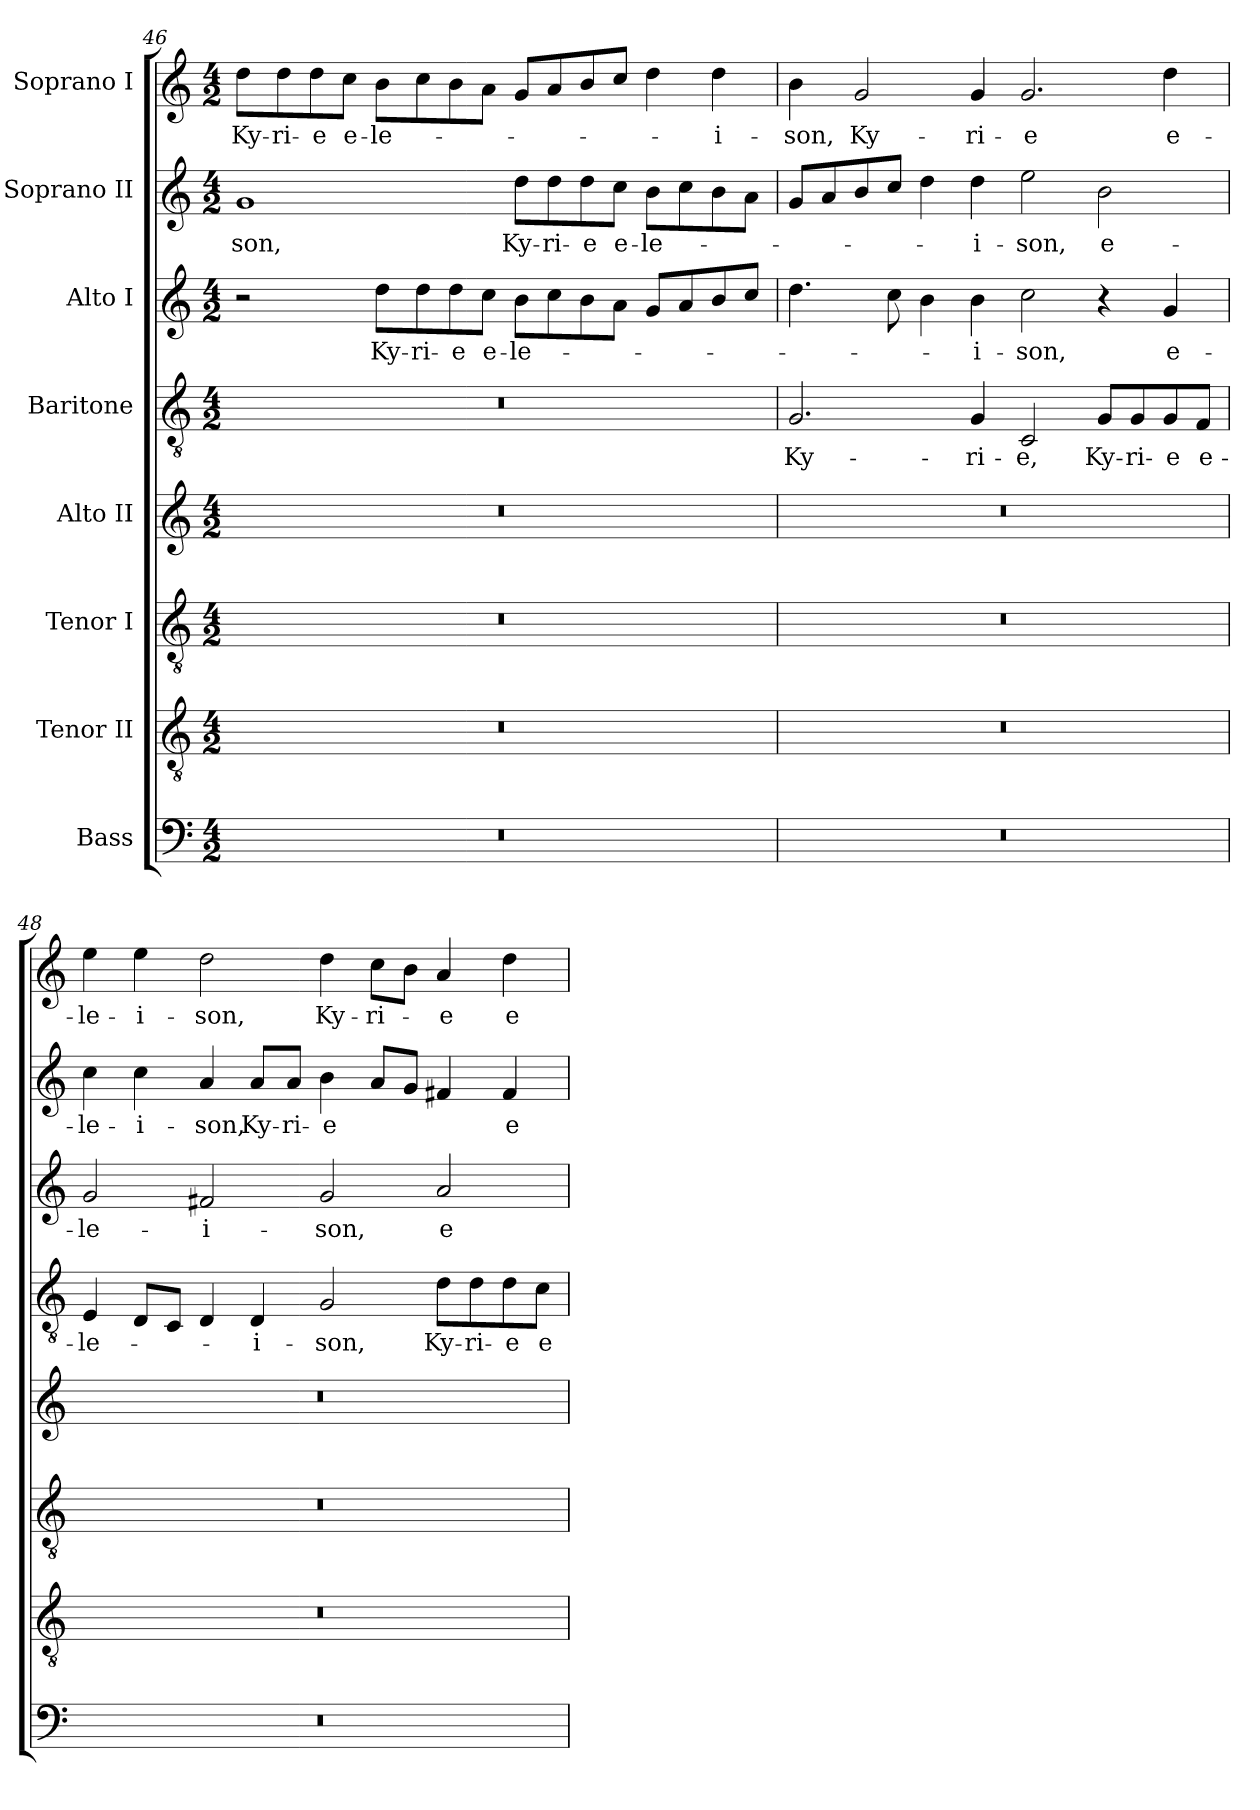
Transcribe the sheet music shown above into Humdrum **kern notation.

**kern	**kern	**kern	**kern	**kern	**text	**kern	**text	**kern	**text	**kern	**text
*part8	*part7	*part6	*part5	*part4	*part4	*part3	*part3	*part2	*part2	*part1	*part1
*staff8	*staff7	*staff6	*staff5	*staff4	*staff4	*staff3	*staff3	*staff2	*staff2	*staff1	*staff1
*I"Bass	*I"Tenor II	*I"Tenor I	*I"Alto II	*I"Baritone	*	*I"Alto I	*	*I"Soprano II	*	*I"Soprano I	*
*clefF4	*clefGv2	*clefGv2	*clefG2	*clefGv2	*	*clefG2	*	*clefG2	*	*clefG2	*
*ITrd7c12	*ITrd7c12	*ITrd7c12	*	*ITrd7c12	*	*	*	*	*	*	*
*k[]	*k[]	*k[]	*k[]	*k[]	*	*k[]	*	*k[]	*	*k[]	*
*C:	*C:	*C:	*C:	*C:	*	*C:	*	*C:	*	*C:	*
*M4/2	*M4/2	*M4/2	*M4/2	*M4/2	*	*M4/2	*	*M4/2	*	*M4/2	*
=46	=46	=46	=46	=46	=46	=46	=46	=46	=46	=46	=46
!LO:N:vis=1	!LO:N:vis=1	!LO:N:vis=1	!LO:N:vis=1	!LO:N:vis=1	!	!	!	!	!	!	!
!	!	!	!	!	!	!	!	!	!LO:LY:b:color=#000000	!	!
!	!	!	!	!	!	!	!	!	!	!	!LO:LY:b:color=#000000
0r	0r	0r	0r	0r	.	2r	.	1gi	-son,	8ddi\L	Ky-
!	!	!	!	!	!	!	!	!	!	!	!LO:LY:b:color=#000000
.	.	.	.	.	.	.	.	.	.	8ddi\	-ri-
!	!	!	!	!	!	!	!	!	!	!	!LO:LY:b:color=#000000
.	.	.	.	.	.	.	.	.	.	8ddi\	-e
!	!	!	!	!	!	!	!	!	!	!	!LO:LY:b:color=#000000
.	.	.	.	.	.	.	.	.	.	8cci\J	e-
!	!	!	!	!	!	!	!LO:LY:b:color=#000000	!	!	!	!
!	!	!	!	!	!	!	!	!	!	!	!LO:LY:b:color=#000000
.	.	.	.	.	.	8ddi\L	Ky-	.	.	8bi\L	-le-
!	!	!	!	!	!	!	!LO:LY:b:color=#000000	!	!	!	!
.	.	.	.	.	.	8ddi\	-ri-	.	.	8cci\	.
!	!	!	!	!	!	!	!LO:LY:b:color=#000000	!	!	!	!
.	.	.	.	.	.	8ddi\	-e	.	.	8bi\	.
!	!	!	!	!	!	!	!LO:LY:b:color=#000000	!	!	!	!
.	.	.	.	.	.	8cci\J	e-	.	.	8ai\J	.
!	!	!	!	!	!	!	!LO:LY:b:color=#000000	!	!	!	!
!	!	!	!	!	!	!	!	!	!LO:LY:b:color=#000000	!	!
.	.	.	.	.	.	8bi\L	-le-	8ddi\L	Ky-	8gi/L	.
!	!	!	!	!	!	!	!	!	!LO:LY:b:color=#000000	!	!
.	.	.	.	.	.	8cci\	.	8ddi\	-ri-	8ai/	.
!	!	!	!	!	!	!	!	!	!LO:LY:b:color=#000000	!	!
.	.	.	.	.	.	8bi\	.	8ddi\	-e	8bi/	.
!	!	!	!	!	!	!	!	!	!LO:LY:b:color=#000000	!	!
.	.	.	.	.	.	8ai\J	.	8cci\J	e-	8cci/J	.
!	!	!	!	!	!	!	!	!	!LO:LY:b:color=#000000	!	!
.	.	.	.	.	.	8gi/L	.	8bi\L	-le-	4ddi\	.
.	.	.	.	.	.	8ai/	.	8cci\	.	.	.
!	!	!	!	!	!	!	!	!	!	!	!LO:LY:b:color=#000000
.	.	.	.	.	.	8bi/	.	8bi\	.	4ddi\	-i-
.	.	.	.	.	.	8cci/J	.	8ai\J	.	.	.
=47	=47	=47	=47	=47	=47	=47	=47	=47	=47	=47	=47
!LO:N:vis=1	!LO:N:vis=1	!LO:N:vis=1	!LO:N:vis=1	!	!	!	!	!	!	!	!
!	!	!	!	!	!LO:LY:b:color=#000000	!	!	!	!	!	!
!	!	!	!	!	!	!	!	!	!	!	!LO:LY:b:color=#000000
0r	0r	0r	0r	2.GGi/	Ky-	4.ddi\	.	8gi/L	.	4bi\	-son,
.	.	.	.	.	.	.	.	8ai/	.	.	.
!	!	!	!	!	!	!	!	!	!	!	!LO:LY:b:color=#000000
.	.	.	.	.	.	.	.	8bi/	.	2gi/	Ky-
.	.	.	.	.	.	8cci\	.	8cci/J	.	.	.
.	.	.	.	.	.	4bi\	.	4ddi\	.	.	.
!	!	!	!	!	!LO:LY:b:color=#000000	!	!	!	!	!	!
!	!	!	!	!	!	!	!LO:LY:b:color=#000000	!	!	!	!
!	!	!	!	!	!	!	!	!	!LO:LY:b:color=#000000	!	!
!	!	!	!	!	!	!	!	!	!	!	!LO:LY:b:color=#000000
.	.	.	.	4GGi/	-ri-	4bi\	-i-	4ddi\	-i-	4gi/	-ri-
!	!	!	!	!	!LO:LY:b:color=#000000	!	!	!	!	!	!
!	!	!	!	!	!	!	!LO:LY:b:color=#000000	!	!	!	!
!	!	!	!	!	!	!	!	!	!LO:LY:b:color=#000000	!	!
!	!	!	!	!	!	!	!	!	!	!	!LO:LY:b:color=#000000
.	.	.	.	2CCi/	-e,	2cci\	-son,	2eei\	-son,	2.gi/	-e
!	!	!	!	!	!LO:LY:b:color=#000000	!	!	!	!	!	!
!	!	!	!	!	!	!	!	!	!LO:LY:b:color=#000000	!	!
.	.	.	.	8GGi/L	Ky-	4r	.	2bi\	e-	.	.
!	!	!	!	!	!LO:LY:b:color=#000000	!	!	!	!	!	!
.	.	.	.	8GGi/	-ri-	.	.	.	.	.	.
!	!	!	!	!	!LO:LY:b:color=#000000	!	!	!	!	!	!
!	!	!	!	!	!	!	!LO:LY:b:color=#000000	!	!	!	!
!	!	!	!	!	!	!	!	!	!	!	!LO:LY:b:color=#000000
.	.	.	.	8GGi/	-e	4gi/	e-	.	.	4ddi\	e-
!	!	!	!	!	!LO:LY:b:color=#000000	!	!	!	!	!	!
.	.	.	.	8FFi/J	e-	.	.	.	.	.	.
!!LO:LB:g=z
=48	=48	=48	=48	=48	=48	=48	=48	=48	=48	=48	=48
!LO:N:vis=1	!LO:N:vis=1	!LO:N:vis=1	!LO:N:vis=1	!	!	!	!	!	!	!	!
!	!	!	!	!	!LO:LY:b:color=#000000	!	!	!	!	!	!
!	!	!	!	!	!	!	!LO:LY:b:color=#000000	!	!	!	!
!	!	!	!	!	!	!	!	!	!LO:LY:b:color=#000000	!	!
!	!	!	!	!	!	!	!	!	!	!	!LO:LY:b:color=#000000
0r	0r	0r	0r	4EEi/	-le-	2gi/	-le-	4cci\	-le-	4eei\	-le-
!	!	!	!	!	!	!	!	!	!LO:LY:b:color=#000000	!	!
!	!	!	!	!	!	!	!	!	!	!	!LO:LY:b:color=#000000
.	.	.	.	8DDi/L	.	.	.	4cci\	-i-	4eei\	-i-
.	.	.	.	8CCi/J	.	.	.	.	.	.	.
!	!	!	!	!	!	!	!LO:LY:b:color=#000000	!	!	!	!
!	!	!	!	!	!	!	!	!	!LO:LY:b:color=#000000	!	!
!	!	!	!	!	!	!	!	!	!	!	!LO:LY:b:color=#000000
.	.	.	.	4DDi/	.	2f#Xi/	-i-	4ai/	-son,	2ddi\	-son,
!	!	!	!	!	!LO:LY:b:color=#000000	!	!	!	!	!	!
!	!	!	!	!	!	!	!	!	!LO:LY:b:color=#000000	!	!
.	.	.	.	4DDi/	-i-	.	.	8ai/L	Ky-	.	.
!	!	!	!	!	!	!	!	!	!LO:LY:b:color=#000000	!	!
.	.	.	.	.	.	.	.	8ai/J	-ri-	.	.
!	!	!	!	!	!LO:LY:b:color=#000000	!	!	!	!	!	!
!	!	!	!	!	!	!	!LO:LY:b:color=#000000	!	!	!	!
!	!	!	!	!	!	!	!	!	!LO:LY:b:color=#000000	!	!
!	!	!	!	!	!	!	!	!	!	!	!LO:LY:b:color=#000000
.	.	.	.	2GGi/	-son,	2gi/	-son,	4bi\	-e	4ddi\	Ky-
!	!	!	!	!	!	!	!	!	!	!	!LO:LY:b:color=#000000
.	.	.	.	.	.	.	.	8ai/L	.	8cci\L	-ri-
.	.	.	.	.	.	.	.	8gi/J	.	8bi\J	.
!	!	!	!	!	!LO:LY:b:color=#000000	!	!	!	!	!	!
!	!	!	!	!	!	!	!LO:LY:b:color=#000000	!	!	!	!
!	!	!	!	!	!	!	!	!	!	!	!LO:LY:b:color=#000000
.	.	.	.	8Di\L	Ky-	2ai/	e-	4f#Xi/	.	4ai/	-e
!	!	!	!	!	!LO:LY:b:color=#000000	!	!	!	!	!	!
.	.	.	.	8Di\	-ri-	.	.	.	.	.	.
!	!	!	!	!	!LO:LY:b:color=#000000	!	!	!	!	!	!
!	!	!	!	!	!	!	!	!	!LO:LY:b:color=#000000	!	!
!	!	!	!	!	!	!	!	!	!	!	!LO:LY:b:color=#000000
.	.	.	.	8Di\	-e	.	.	4f#i/	e-	4ddi\	e-
!	!	!	!	!	!LO:LY:b:color=#000000	!	!	!	!	!	!
.	.	.	.	8Ci\J	e-	.	.	.	.	.	.
=	=	=	=	=	=	=	=	=	=	=	=
*-	*-	*-	*-	*-	*-	*-	*-	*-	*-	*-	*-
